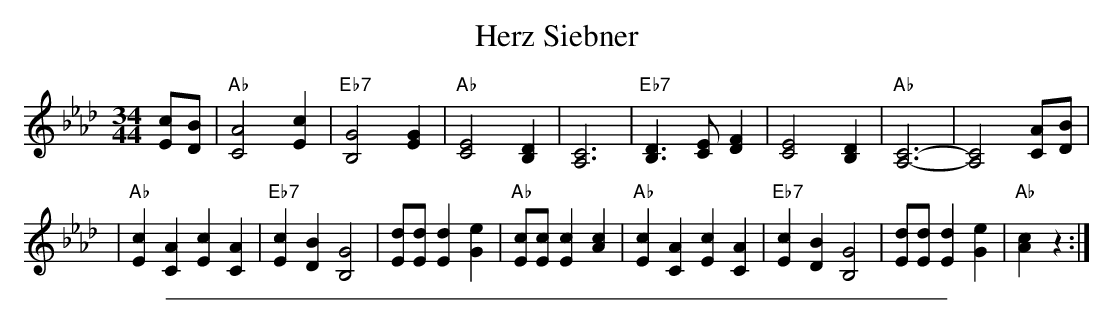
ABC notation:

X:1
T: Herz Siebner
M: 34/44
L: 1/8
K: Ab
[Ec][DB] \
| "Ab"[C4A4] [E2c2] | "Eb7"[B,4G4] [E2G2] \
| "Ab"[C4E4] [B,2D2] | [A,6C6] \
| "Eb7"[B,3D3][CE][D2F2] | [C4E4][B,2D2] \
| "Ab"[A,6-C6-] | [A,4C4] [CA][DB] |
| "Ab"[E2c2][C2A2] [E2c2][C2A2] | "Eb7"[E2c2][D2B2] [B,4G4] \
| [Ed][Ed] [E2d2] [G2e2] | "Ab"[Ec][Ec][E2c2] [A2c2] \
| "Ab"[E2c2][C2A2] [E2c2][C2A2] | "Eb7"[E2c2][D2B2] [B,4G4] \
| [Ed][Ed] [E2d2] [G2e2] | "Ab"[A2c2] z2 :|
